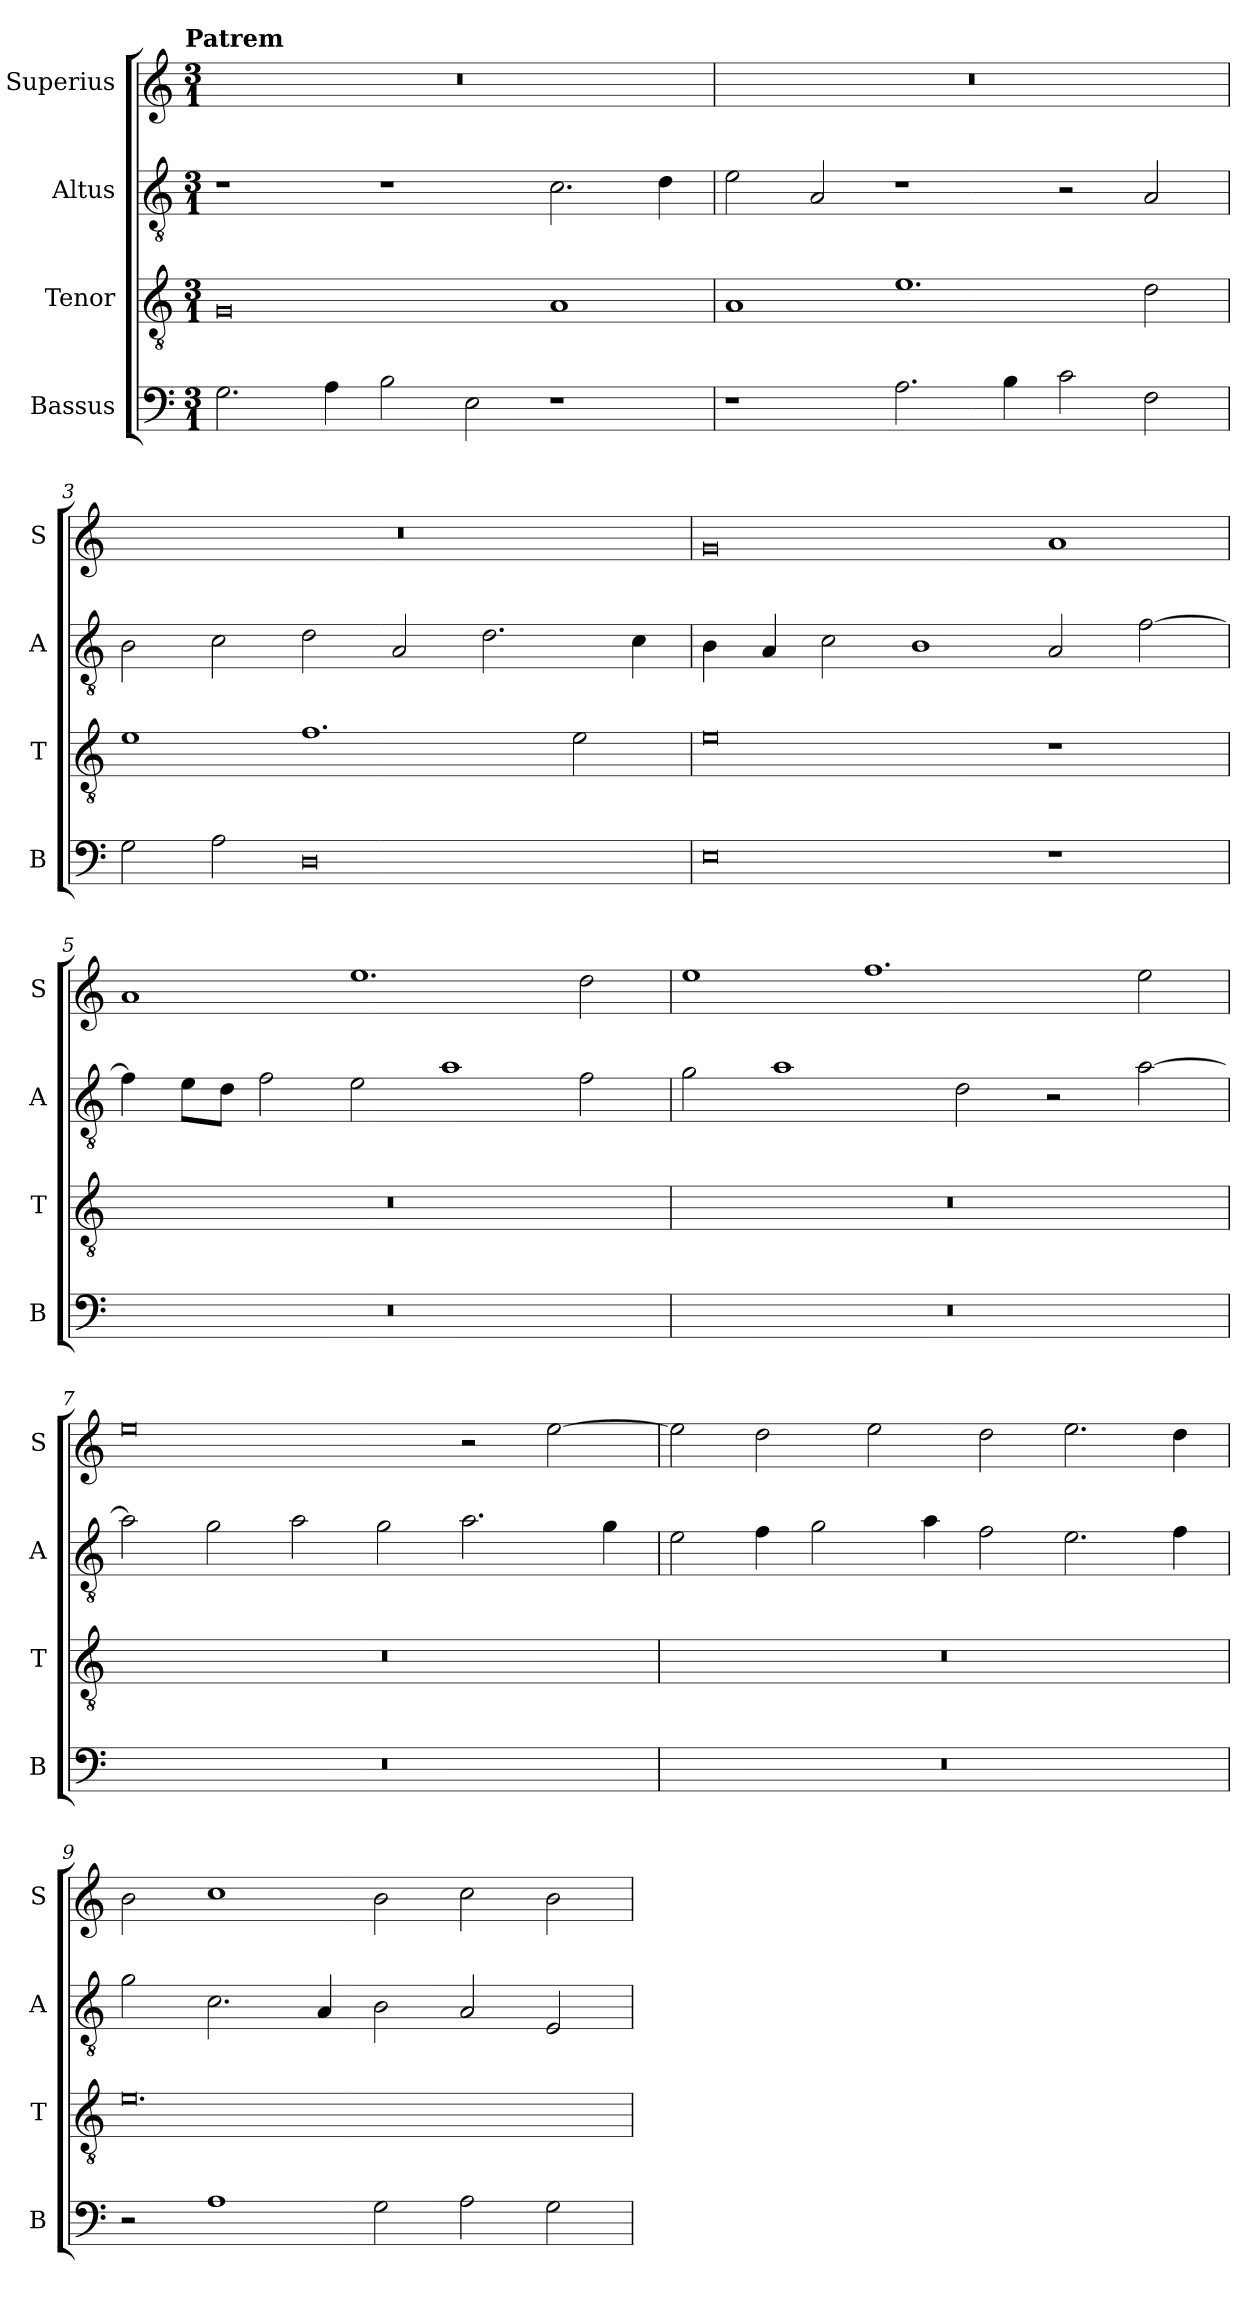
**kern	**kern	**kern	**kern
*part4	*part3	*part2	*part1
*staff4	*staff3	*staff2	*staff1
*I"Bassus	*I"Tenor	*I"Altus	*I"Superius
*I'B	*I'T	*I'A	*I'S
*clefF4	*clefGv2	*clefGv2	*clefG2
*k[]	*k[]	*k[]	*k[]
!!LO:TX:omd:t=Patrem
*M3/1	*M3/1	*M3/1	*M3/1
=1	=1	=1	=1
2.G\	0G	1r	0.r
4A\	.	.	.
2B\	.	1r	.
2E\	.	.	.
1r	1A	2.c\	.
.	.	4d\	.
=2	=2	=2	=2
1r	1A	2e\	0.r
.	.	2A/	.
2.A\	1.e	1r	.
4B\	.	.	.
2c\	.	2r	.
2F\	2d\	2A/	.
=3	=3	=3	=3
2G\	1e	2B\	0.r
2A\	.	2c\	.
0D	1.f	2d\	.
.	.	2A/	.
.	.	2.d\	.
.	2e\	.	.
.	.	4c\	.
=4	=4	=4	=4
0E	0e	4B\	0g
.	.	4A/	.
.	.	2c\	.
.	.	1B	.
1r	1r	2A/	1a
.	.	[2f\	.
=5	=5	=5	=5
0.r	0.r	4f\]	1a
.	.	8e\L	.
.	.	8d\J	.
.	.	2f\	.
.	.	2e\	1.ee
.	.	1a	.
.	.	2f\	2dd\
=6	=6	=6	=6
0.r	0.r	2g\	1ee
.	.	1a	.
.	.	.	1.ff
.	.	2d\	.
.	.	2r	.
.	.	[2a\	2ee\
=7	=7	=7	=7
0.r	0.r	2a\]	0ee
.	.	2g\	.
.	.	2a\	.
.	.	2g\	.
.	.	2.a\	2r
.	.	.	[2ee\
.	.	4g\	.
=8	=8	=8	=8
0.r	0.r	2e\	2ee\]
.	.	4f\	2dd\
.	.	2g\	.
.	.	.	2ee\
.	.	4a\	.
.	.	2f\	2dd\
.	.	2.e\	2.ee\
.	.	4f\	4dd\
=9	=9	=9	=9
2r	0.e	2g\	2b\
1A	.	2.c\	1cc
.	.	4A/	.
2G\	.	2B\	2b\
2A\	.	2A/	2cc\
2G\	.	2E/	2b\
=	=	=	=
*-	*-	*-	*-
